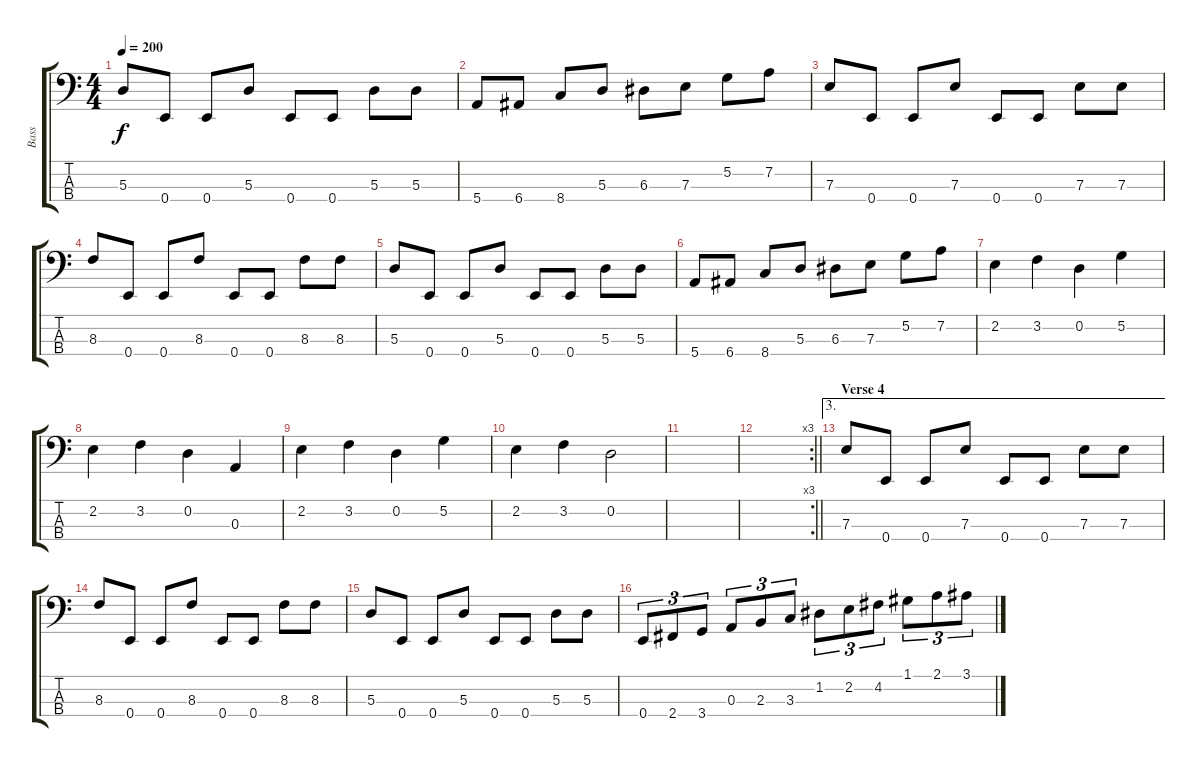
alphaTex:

\track ("Bass" "Bass") {instrument electricbassfinger}
\staff {score tabs}
\tuning (G2 D2 A1 E1) {hide}
\ts (4 4)
\tempo 200
\clef f4
\ks c
5.3.8{dy f} 0.4.8 0.4.8 5.3.8 0.4.8 0.4.8 5.3.8 5.3.8 |
5.4.8 6.4.8 8.4.8 5.3.8 6.3.8 7.3.8 5.2.8 7.2.8 |
7.3.8 0.4.8 0.4.8 7.3.8 0.4.8 0.4.8 7.3.8 7.3.8 |
8.3.8 0.4.8 0.4.8 8.3.8 0.4.8 0.4.8 8.3.8 8.3.8 |
5.3.8 0.4.8 0.4.8 5.3.8 0.4.8 0.4.8 5.3.8 5.3.8 |
5.4.8 6.4.8 8.4.8 5.3.8 6.3.8 7.3.8 5.2.8 7.2.8 |
2.2.4 3.2.4 0.2.4 5.2.4 |
2.2.4 3.2.4 0.2.4 0.3.4 |
2.2.4 3.2.4 0.2.4 5.2.4 |
2.2.4 3.2.4 0.2.2 |
|
\rc 3
\barLineRight lightlight
|
\ae 3
\section ("" "Verse 4")
7.3.8 0.4.8 0.4.8 7.3.8 0.4.8 0.4.8 7.3.8 7.3.8 |
8.3.8 0.4.8 0.4.8 8.3.8 0.4.8 0.4.8 8.3.8 8.3.8 |
5.3.8 0.4.8 0.4.8 5.3.8 0.4.8 0.4.8 5.3.8 5.3.8 |
0.4.8{tu (3 2)} 2.4.8{tu (3 2)} 3.4.8{tu (3 2)} 0.3.8{tu (3 2)} 2.3.8{tu (3 2)} 3.3.8{tu (3 2)} 1.2.8{tu (3 2)} 2.2.8{tu (3 2)} 4.2.8{tu (3 2)} 1.1.8{tu (3 2)} 2.1.8{tu (3 2)} 3.1.8{tu (3 2)}
